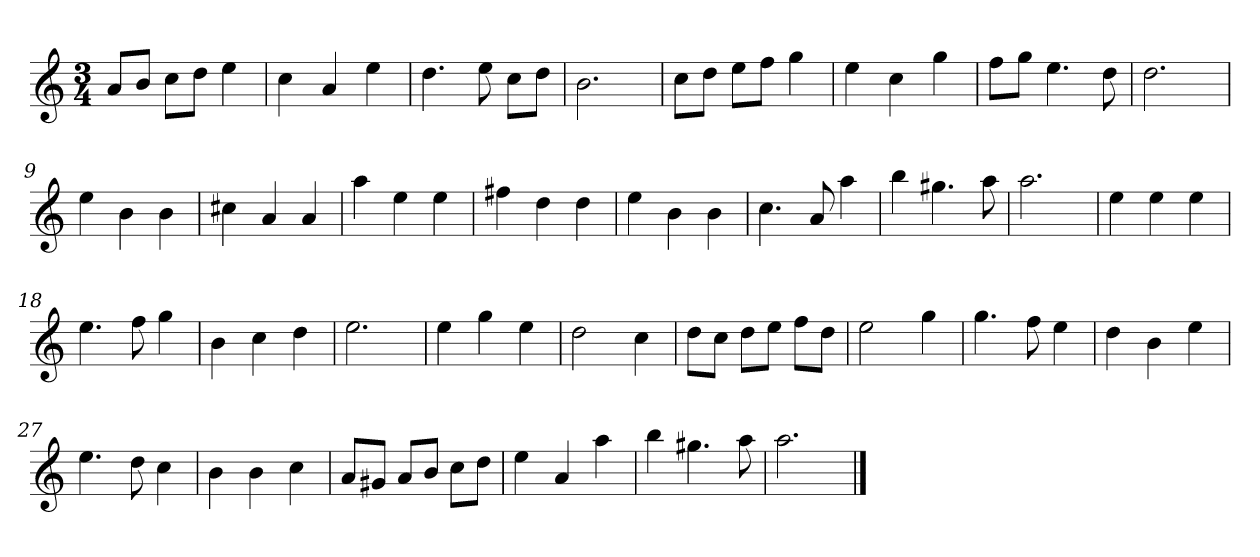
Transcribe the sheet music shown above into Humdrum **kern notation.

**kern
*part1
*staff1
*k[]
*M3/4
*MM120
=1
8aL
8bJ
8ccL
8ddJ
4ee
=2
4cc
4a
4ee
=3
4.dd
8ee
8ccL
8ddJ
=4
2.b
=5
8ccL
8ddJ
8eeL
8ffJ
4gg
=6
4ee
4cc
4gg
=7
8ffL
8ggJ
4.ee
8dd
=8
2.dd
=9
4ee
4b
4b
=10
4cc#X
4a
4a
=11
4aa
4ee
4ee
=12
4ff#X
4dd
4dd
=13
4ee
4b
4b
=14
4.cc
8a
4aa
=15
4bb
4.gg#X
8aa
=16
2.aa
=17
4ee
4ee
4ee
=18
4.ee
8ff
4gg
=19
4b
4cc
4dd
=20
2.ee
=21
4ee
4gg
4ee
=22
2dd
4cc
=23
8ddL
8ccJ
8ddL
8eeJ
8ffL
8ddJ
=24
2ee
4gg
=25
4.gg
8ff
4ee
=26
4dd
4b
4ee
=27
4.ee
8dd
4cc
=28
4b
4b
4cc
=29
8aL
8g#XJ
8aL
8bJ
8ccL
8ddJ
=30
4ee
4a
4aa
=31
4bb
4.gg#X
8aa
=32
2.aa
==
*-
